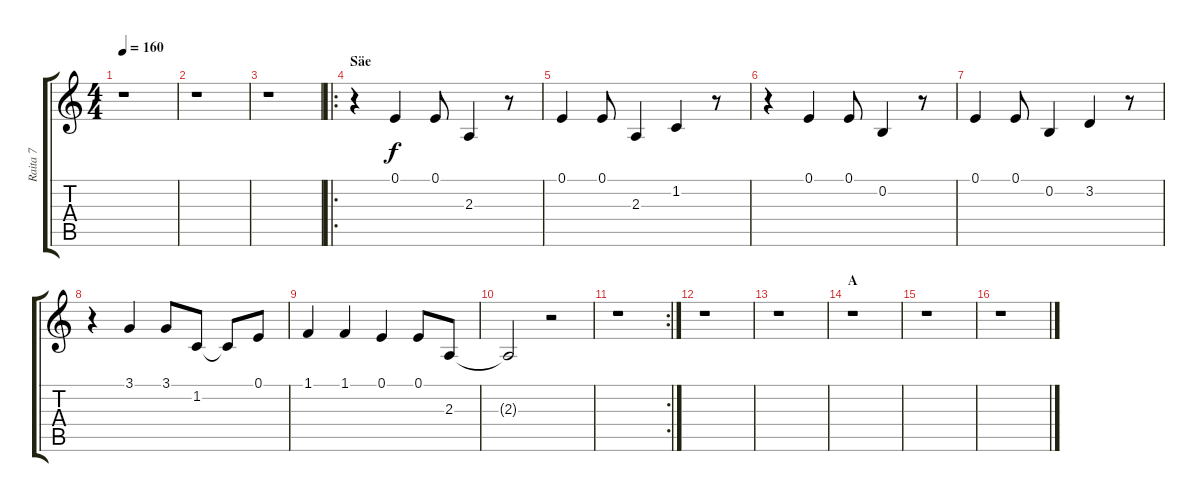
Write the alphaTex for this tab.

\track ("Raita 7" "Raita 7") {instrument lead6voice}
\staff {score tabs}
\tuning (E4 B3 G3 D3 A2 E2) {hide}
\ts (4 4)
\tempo 160
\clef g2
\ks c
r.1{dy f} |
r.1 |
r.1 |
\ro
\section ("" "Säe")
r.4 0.1.4 0.1.8 2.3.4 r.8 |
0.1.4 0.1.8 2.3.4 1.2.4 r.8 |
r.4 0.1.4 0.1.8 0.2.4 r.8 |
0.1.4 0.1.8 0.2.4 3.2.4 r.8 |
r.4 3.1.4 3.1.8 1.2.8 1.2{t}.8 0.1.8 |
1.1.4 1.1.4 0.1.4 0.1.8 2.3.8 |
2.3{t}.2 r.2 |
\rc 2
r.1 |
r.1 |
r.1 |
\section ("" "A")
r.1 |
r.1 |
r.1
